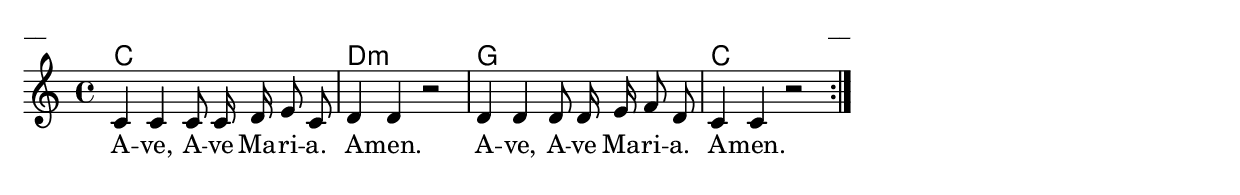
\version "2.13.18"

\paper {
line-width = 14\cm
left-margin = 0.4\cm
between-system-padding = 0.1\cm
between-system-space = 0.1\cm
}

\layout {
indent = #0
ragged-last = ##f
}

chordsA = \chordmode {
c1 d:min g c
}

voiceA = \relative c' {
\clef "treble"
\key c \major
\time 4/4

\repeat volta 2 { c4 c c8 c16 d e8 c | d4 d r2 | d4 d d8 d16 e f8 d | c4 c r2 }
}

lyricA = \lyricmode {
A -- ve, A -- ve Ma -- ri -- a. A -- men. A -- ve, A -- ve Ma -- ri -- a. A -- men.
}

fullScore = <<
\new ChordNames { \chordsA }
\new Staff {
<<
\new Voice = "voiceA" { \oneVoice \autoBeamOff \voiceA }
\lyricsto "voiceA" \new Lyrics \lyricA
>>
}
>>


\score {
\fullScore
\header { piece = "__" opus = "__" }
}
\markup { \with-color #(x11-color 'white) \sans \smaller "aaa" }
\score {
\unfoldRepeats
\fullScore
\midi {
\context { \Staff \remove "Staff_performer" }
\context { \Voice \consists "Staff_performer" }
}
}


